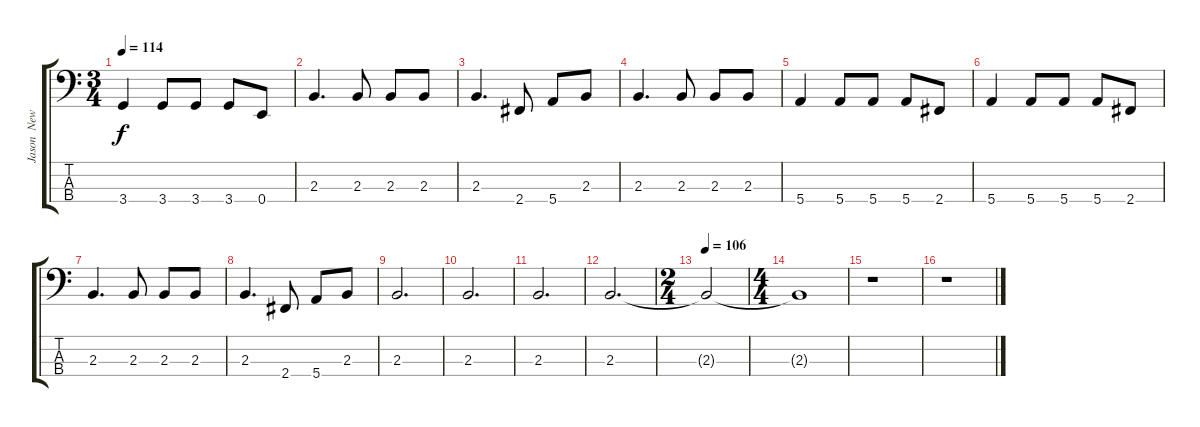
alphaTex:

\track ("Jason  Newsted" "Jason  New") {instrument electricbasspick}
\staff {score tabs}
\tuning (G2 D2 A1 E1) {hide}
\ts (3 4)
\tempo 114
\clef f4
\ks c
3.4.4{dy f} 3.4.8 3.4.8 3.4.8 0.4.8 |
2.3.4{d} 2.3.8 2.3.8 2.3.8 |
2.3.4{d} 2.4.8 5.4.8 2.3.8 |
2.3.4{d} 2.3.8 2.3.8 2.3.8 |
5.4.4 5.4.8 5.4.8 5.4.8 2.4.8 |
5.4.4 5.4.8 5.4.8 5.4.8 2.4.8 |
2.3.4{d} 2.3.8 2.3.8 2.3.8 |
2.3.4{d} 2.4.8 5.4.8 2.3.8 |
2.3.2{d} |
2.3.2{d} |
2.3.2{d} |
2.3.2{d} |
\ts (2 4)
\tempo 106
2.3{t}.2 |
\ts (4 4)
2.3{t}.1 |
r.1 |
r.1
